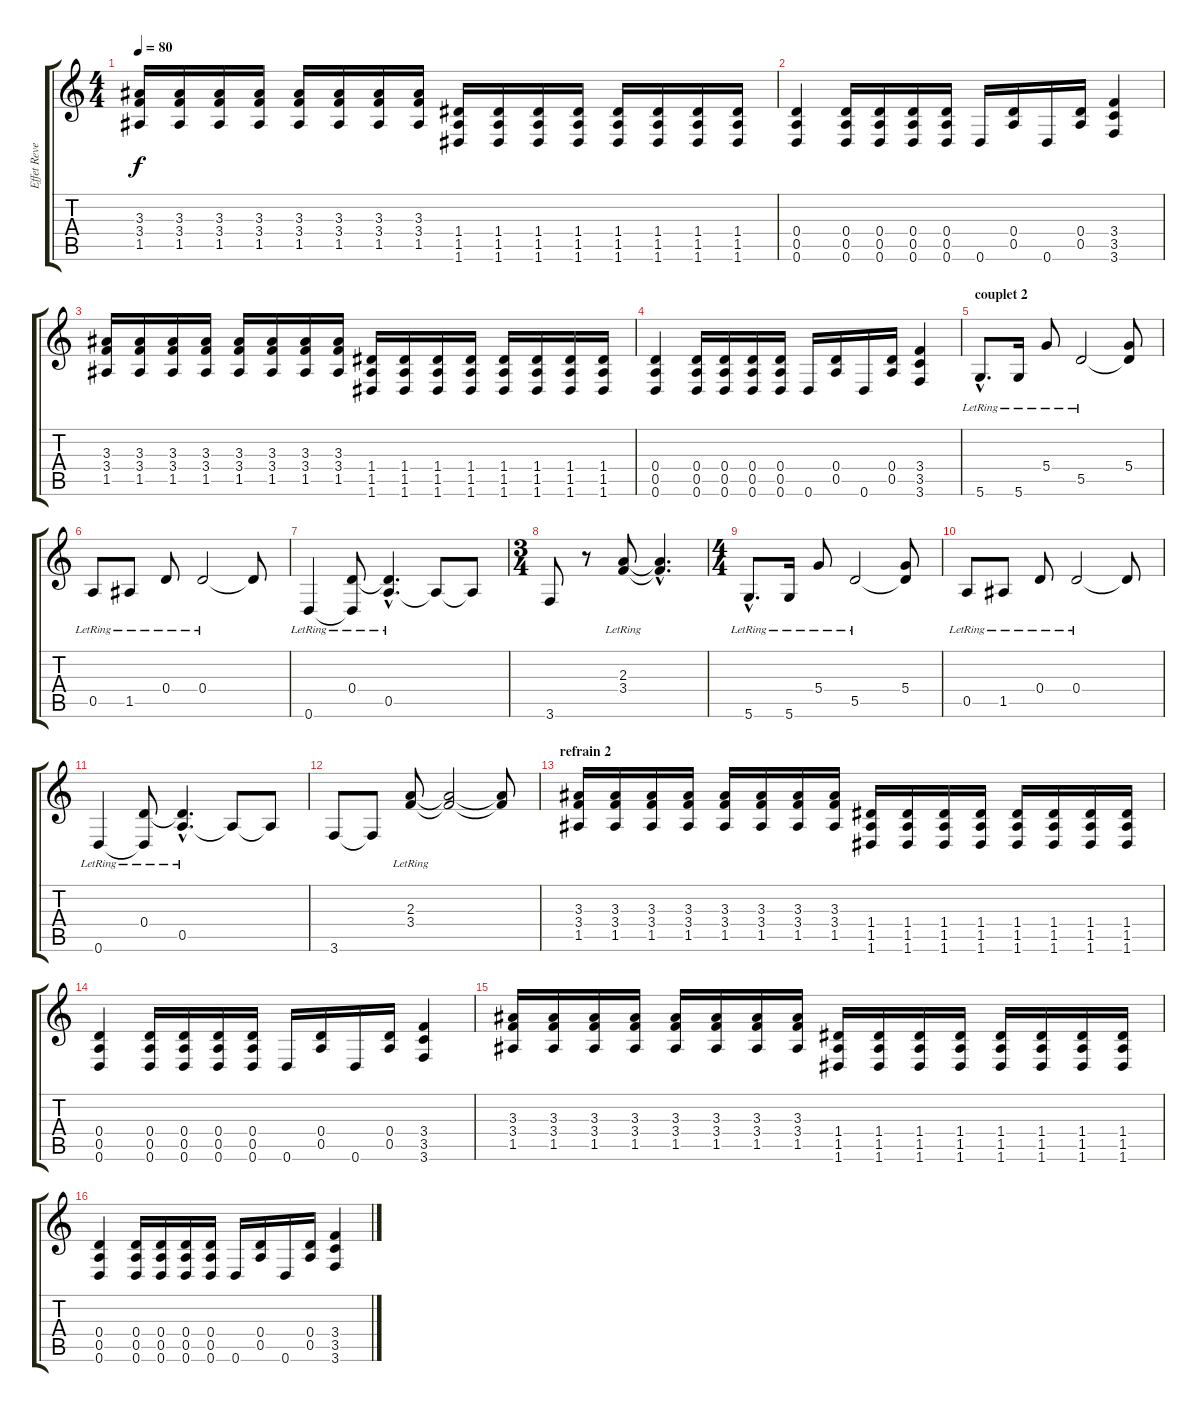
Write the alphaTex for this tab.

\track ("Effet Reverb" "Effet Reve") {instrument electricguitarjazz}
\staff {score tabs}
\tuning (E4 B3 G3 D3 A2 D2) {hide}
\ts (4 4)
\tempo 80
\clef g2
\ks c
(3.3 3.4 1.5).16{dy f} (3.3 3.4 1.5).16 (3.3 3.4 1.5).16 (3.3 3.4 1.5).16 (3.3 3.4 1.5).16 (3.3 3.4 1.5).16 (3.3 3.4 1.5).16 (3.3 3.4 1.5).16 (1.4 1.5 1.6).16 (1.4 1.5 1.6).16 (1.4 1.5 1.6).16 (1.4 1.5 1.6).16 (1.4 1.5 1.6).16 (1.4 1.5 1.6).16 (1.4 1.5 1.6).16 (1.4 1.5 1.6).16 |
(0.4 0.5 0.6).4 (0.4 0.5 0.6).16 (0.4 0.5 0.6).16 (0.4 0.5 0.6).16 (0.4 0.5 0.6).16 0.6.16 (0.4 0.5).16 0.6.16 (0.4 0.5).16 (3.4 3.5 3.6).4 |
(3.3 3.4 1.5).16 (3.3 3.4 1.5).16 (3.3 3.4 1.5).16 (3.3 3.4 1.5).16 (3.3 3.4 1.5).16 (3.3 3.4 1.5).16 (3.3 3.4 1.5).16 (3.3 3.4 1.5).16 (1.4 1.5 1.6).16 (1.4 1.5 1.6).16 (1.4 1.5 1.6).16 (1.4 1.5 1.6).16 (1.4 1.5 1.6).16 (1.4 1.5 1.6).16 (1.4 1.5 1.6).16 (1.4 1.5 1.6).16 |
(0.4 0.5 0.6).4 (0.4 0.5 0.6).16 (0.4 0.5 0.6).16 (0.4 0.5 0.6).16 (0.4 0.5 0.6).16 0.6.16 (0.4 0.5).16 0.6.16 (0.4 0.5).16 (3.4 3.5 3.6).4 |
\section ("" "couplet 2")
5.6{hac lr}.8{d instrument electricguitarjazz} 5.6{lr}.16 5.4{lr}.8 5.5{lr}.2 (5.4 5.5{t}).8 |
0.5{lr}.8 1.5{lr}.8 0.4{lr}.8 0.4{lr}.2 0.4{t}.8 |
0.6{lr}.4 (0.4{lr} 0.6{t}).8 (0.4{hac t} 0.5{hac lr}).4{d} 0.5{t}.8 0.5{t}.8 |
\ts (3 4)
3.6.8 r.8 (2.3{lr} 3.4{lr}).8 (2.3{hac t} 3.4{hac t}).4{d} |
\ts (4 4)
5.6{hac lr}.8{d} 5.6{lr}.16 5.4{lr}.8 5.5{lr}.2 (5.4 5.5{t}).8 |
0.5{lr}.8 1.5{lr}.8 0.4{lr}.8 0.4{lr}.2 0.4{t}.8 |
0.6{lr}.4 (0.4{lr} 0.6{t}).8 (0.4{hac t} 0.5{hac lr}).4{d} 0.5{t}.8 0.5{t}.8 |
3.6.8 3.6{t}.8 (2.3{lr} 3.4{lr}).8 (2.3{t} 3.4{t}).2 (2.3{t} 3.4{t}).8 |
\section ("" "refrain 2")
(3.3 3.4 1.5).16{instrument acousticguitarnylon} (3.3 3.4 1.5).16 (3.3 3.4 1.5).16 (3.3 3.4 1.5).16 (3.3 3.4 1.5).16 (3.3 3.4 1.5).16 (3.3 3.4 1.5).16 (3.3 3.4 1.5).16 (1.4 1.5 1.6).16 (1.4 1.5 1.6).16 (1.4 1.5 1.6).16 (1.4 1.5 1.6).16 (1.4 1.5 1.6).16 (1.4 1.5 1.6).16 (1.4 1.5 1.6).16 (1.4 1.5 1.6).16 |
(0.4 0.5 0.6).4 (0.4 0.5 0.6).16 (0.4 0.5 0.6).16 (0.4 0.5 0.6).16 (0.4 0.5 0.6).16 0.6.16 (0.4 0.5).16 0.6.16 (0.4 0.5).16 (3.4 3.5 3.6).4 |
(3.3 3.4 1.5).16 (3.3 3.4 1.5).16 (3.3 3.4 1.5).16 (3.3 3.4 1.5).16 (3.3 3.4 1.5).16 (3.3 3.4 1.5).16 (3.3 3.4 1.5).16 (3.3 3.4 1.5).16 (1.4 1.5 1.6).16 (1.4 1.5 1.6).16 (1.4 1.5 1.6).16 (1.4 1.5 1.6).16 (1.4 1.5 1.6).16 (1.4 1.5 1.6).16 (1.4 1.5 1.6).16 (1.4 1.5 1.6).16 |
(0.4 0.5 0.6).4 (0.4 0.5 0.6).16 (0.4 0.5 0.6).16 (0.4 0.5 0.6).16 (0.4 0.5 0.6).16 0.6.16 (0.4 0.5).16 0.6.16 (0.4 0.5).16 (3.4 3.5 3.6).4
